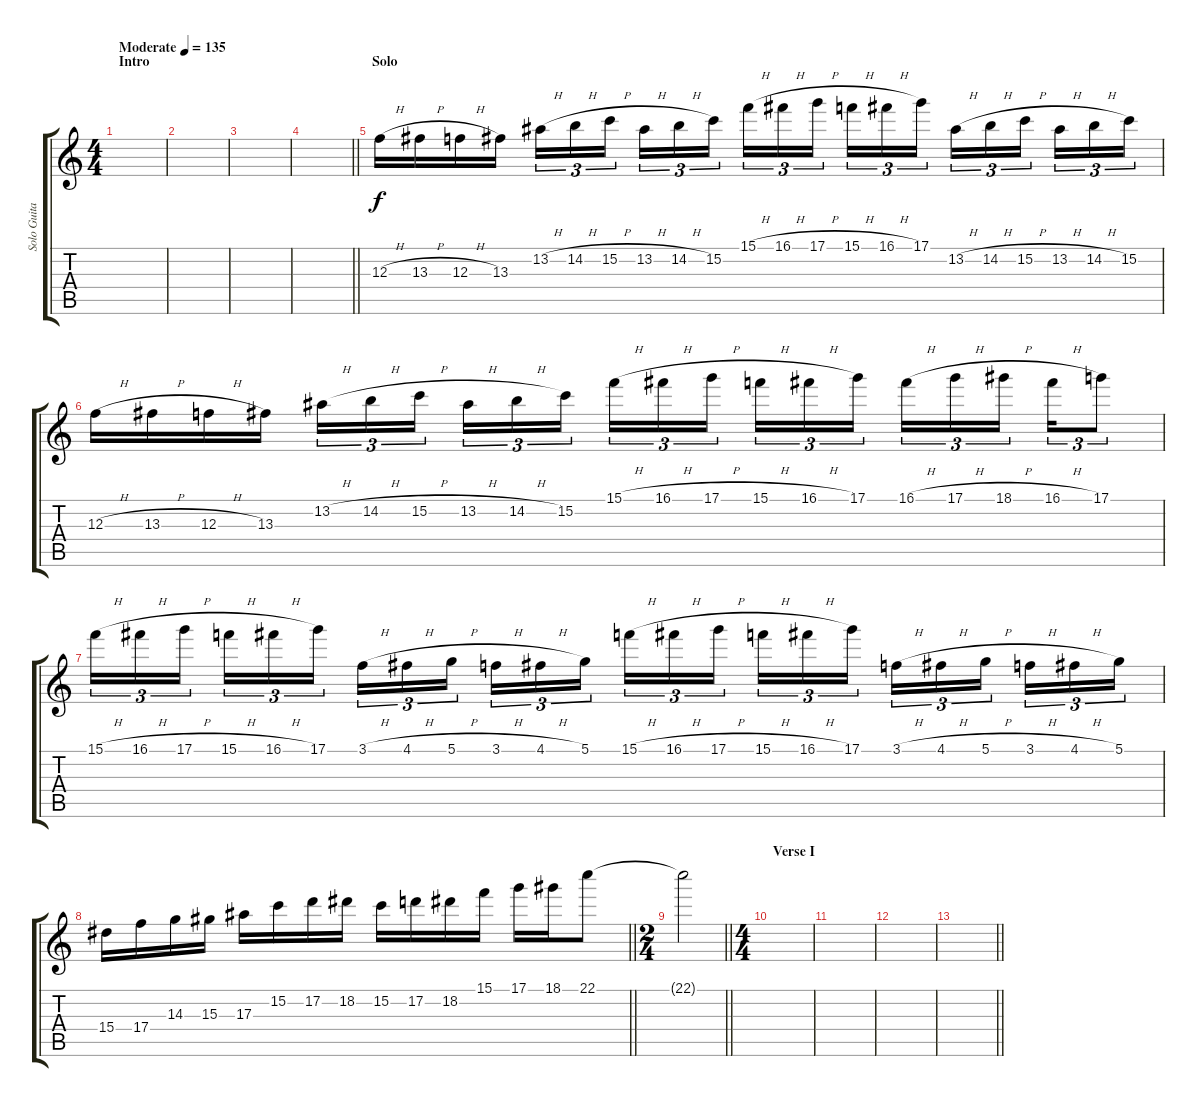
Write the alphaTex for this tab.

\track ("Solo Guitar" "Solo Guita") {instrument distortionguitar}
\staff {score tabs}
\tuning (D4 A3 F3 C3 G2 C2) {hide}
\ts (4 4)
\section ("" "Intro")
\tempo (135 "Moderate")
\clef g2
\ks c
|
|
|
\barLineRight lightlight
|
\section ("" "Solo")
12.3{h}.16 13.3{h}.16 12.3{h}.16 13.3.16 13.2{h}.16{tu (3 2)} 14.2{h}.16{tu (3 2)} 15.2{h}.16{tu (3 2) beam splitsecondary} 13.2{h}.16{tu (3 2)} 14.2{h}.16{tu (3 2)} 15.2.16{tu (3 2)} 15.1{h}.16{tu (3 2)} 16.1{h}.16{tu (3 2)} 17.1{h}.16{tu (3 2) beam splitsecondary} 15.1{h}.16{tu (3 2)} 16.1{h}.16{tu (3 2)} 17.1.16{tu (3 2)} 13.2{h}.16{tu (3 2)} 14.2{h}.16{tu (3 2)} 15.2{h}.16{tu (3 2) beam splitsecondary} 13.2{h}.16{tu (3 2)} 14.2{h}.16{tu (3 2)} 15.2.16{tu (3 2)} |
12.3{h}.16 13.3{h}.16 12.3{h}.16 13.3.16 13.2{h}.16{tu (3 2)} 14.2{h}.16{tu (3 2)} 15.2{h}.16{tu (3 2) beam splitsecondary} 13.2{h}.16{tu (3 2)} 14.2{h}.16{tu (3 2)} 15.2.16{tu (3 2)} 15.1{h}.16{tu (3 2)} 16.1{h}.16{tu (3 2)} 17.1{h}.16{tu (3 2) beam splitsecondary} 15.1{h}.16{tu (3 2)} 16.1{h}.16{tu (3 2)} 17.1.16{tu (3 2)} 16.1{h}.16{tu (3 2)} 17.1{h}.16{tu (3 2)} 18.1{h}.16{tu (3 2) beam splitsecondary} 16.1{h}.16{tu (3 2)} 17.1.8{tu (3 2)} |
15.1{h}.16{tu (3 2)} 16.1{h}.16{tu (3 2)} 17.1{h}.16{tu (3 2) beam splitsecondary} 15.1{h}.16{tu (3 2)} 16.1{h}.16{tu (3 2)} 17.1.16{tu (3 2)} 3.1{h}.16{tu (3 2)} 4.1{h}.16{tu (3 2)} 5.1{h}.16{tu (3 2) beam splitsecondary} 3.1{h}.16{tu (3 2)} 4.1{h}.16{tu (3 2)} 5.1.16{tu (3 2)} 15.1{h}.16{tu (3 2)} 16.1{h}.16{tu (3 2)} 17.1{h}.16{tu (3 2) beam splitsecondary} 15.1{h}.16{tu (3 2)} 16.1{h}.16{tu (3 2)} 17.1.16{tu (3 2)} 3.1{h}.16{tu (3 2)} 4.1{h}.16{tu (3 2)} 5.1{h}.16{tu (3 2) beam splitsecondary} 3.1{h}.16{tu (3 2)} 4.1{h}.16{tu (3 2)} 5.1.16{tu (3 2)} |
\barLineRight lightlight
15.4.16 17.4.16 14.3.16 15.3.16 17.3.16 15.2.16 17.2.16 18.2.16 15.2.16 17.2.16 18.2.16 15.1.16 17.1.16 18.1.16 22.1.8 |
\ts (2 4)
\barLineRight lightlight
22.1{t}.2 |
\ts (4 4)
\section ("" "Verse I")
|
|
|
\barLineRight lightlight
